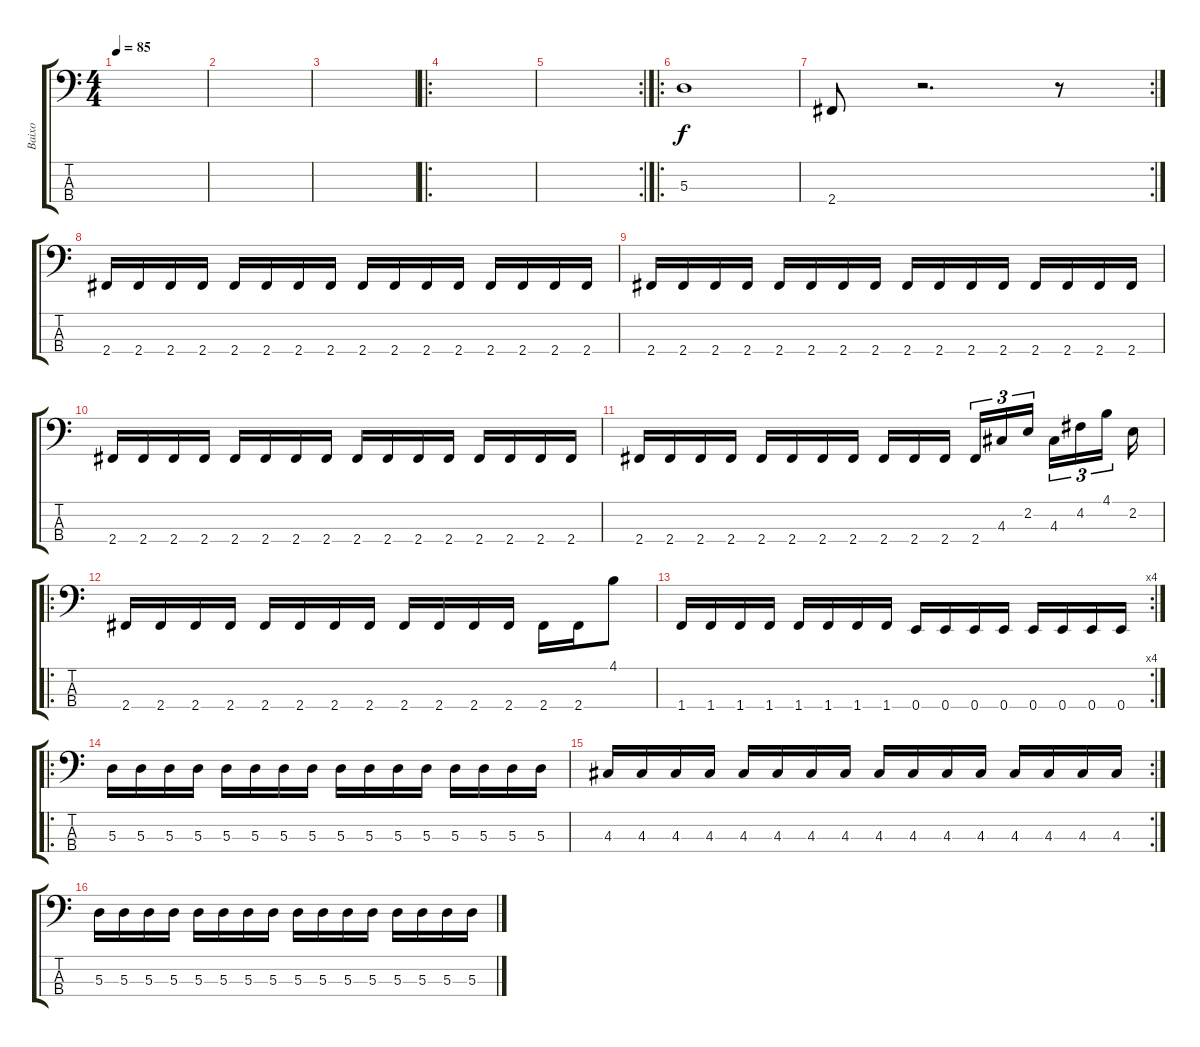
\track ("Baixo" "Baixo") {instrument electricbassfinger}
\staff {score tabs}
\tuning (G2 D2 A1 E1) {hide}
\ts (4 4)
\tempo 85
\clef f4
\ks c
|
|
|
\ro
|
\rc 2
|
\ro
5.3.1 |
\rc 2
2.4.8 r.2{d} r.8 |
2.4.16 2.4.16 2.4.16 2.4.16 2.4.16 2.4.16 2.4.16 2.4.16 2.4.16 2.4.16 2.4.16 2.4.16 2.4.16 2.4.16 2.4.16 2.4.16 |
2.4.16 2.4.16 2.4.16 2.4.16 2.4.16 2.4.16 2.4.16 2.4.16 2.4.16 2.4.16 2.4.16 2.4.16 2.4.16 2.4.16 2.4.16 2.4.16 |
2.4.16 2.4.16 2.4.16 2.4.16 2.4.16 2.4.16 2.4.16 2.4.16 2.4.16 2.4.16 2.4.16 2.4.16 2.4.16 2.4.16 2.4.16 2.4.16 |
2.4.16 2.4.16 2.4.16 2.4.16 2.4.16 2.4.16 2.4.16 2.4.16 2.4.16 2.4.16 2.4.16 2.4.16{tu (3 2)} 4.3.16{tu (3 2)} 2.2.16{tu (3 2)} 4.3.16{tu (3 2)} 4.2.16{tu (3 2)} 4.1.16{tu (3 2)} 2.2.16 |
\ro
2.4.16 2.4.16 2.4.16 2.4.16 2.4.16 2.4.16 2.4.16 2.4.16 2.4.16 2.4.16 2.4.16 2.4.16 2.4.16 2.4.16 4.1.8 |
\rc 4
1.4.16 1.4.16 1.4.16 1.4.16 1.4.16 1.4.16 1.4.16 1.4.16 0.4.16 0.4.16 0.4.16 0.4.16 0.4.16 0.4.16 0.4.16 0.4.16 |
\ro
5.3.16 5.3.16 5.3.16 5.3.16 5.3.16 5.3.16 5.3.16 5.3.16 5.3.16 5.3.16 5.3.16 5.3.16 5.3.16 5.3.16 5.3.16 5.3.16 |
\rc 2
4.3.16 4.3.16 4.3.16 4.3.16 4.3.16 4.3.16 4.3.16 4.3.16 4.3.16 4.3.16 4.3.16 4.3.16 4.3.16 4.3.16 4.3.16 4.3.16 |
5.3.16 5.3.16 5.3.16 5.3.16 5.3.16 5.3.16 5.3.16 5.3.16 5.3.16 5.3.16 5.3.16 5.3.16 5.3.16 5.3.16 5.3.16 5.3.16
